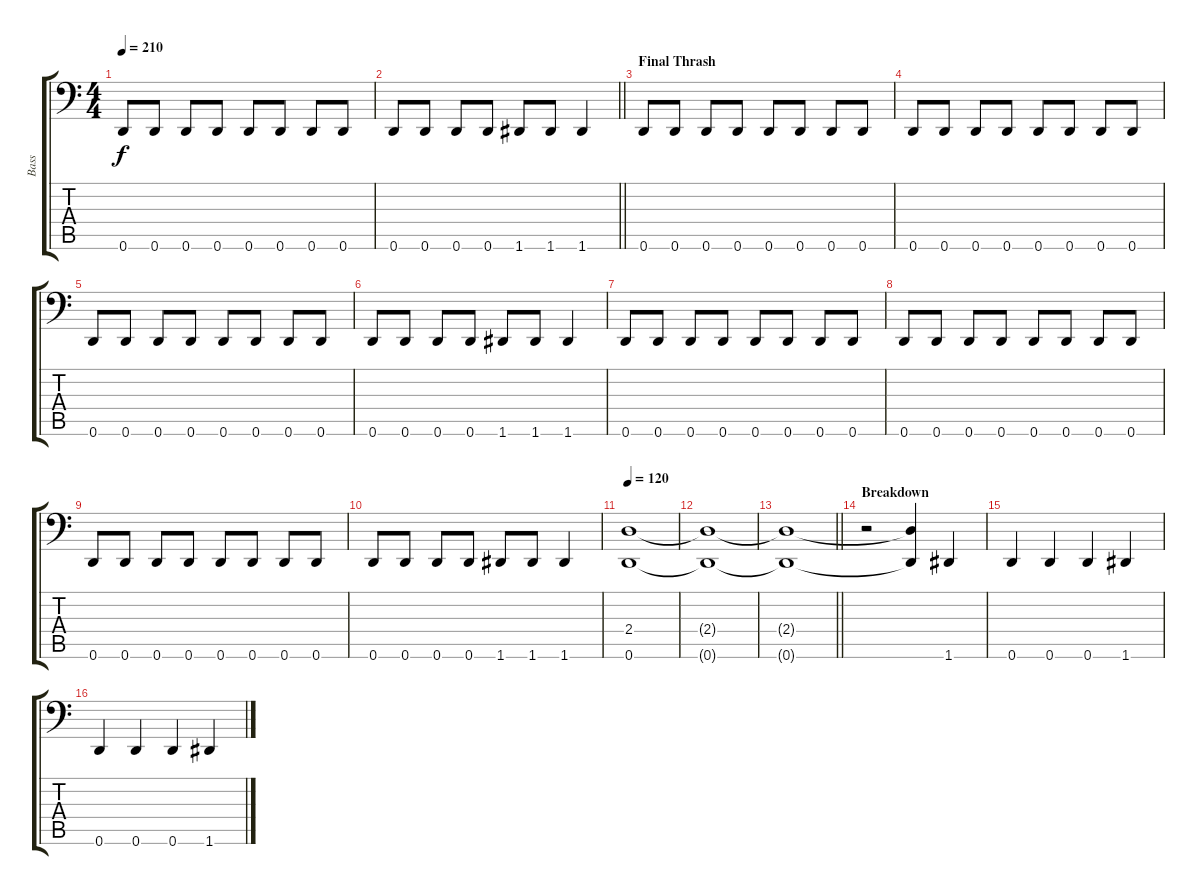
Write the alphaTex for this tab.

\track ("Bass" "Bass") {instrument electricbassfinger}
\staff {score tabs}
\tuning (D3 A2 F2 C2 G1 D1) {hide}
\ts (4 4)
\tempo 210
\clef f4
\ks c
0.6.8{dy f} 0.6.8 0.6.8 0.6.8 0.6.8 0.6.8 0.6.8 0.6.8 |
\barLineRight lightlight
0.6.8 0.6.8 0.6.8 0.6.8 1.6.8 1.6.8 1.6.4 |
\section ("" "Final Thrash")
0.6.8 0.6.8 0.6.8 0.6.8 0.6.8 0.6.8 0.6.8 0.6.8 |
0.6.8 0.6.8 0.6.8 0.6.8 0.6.8 0.6.8 0.6.8 0.6.8 |
0.6.8 0.6.8 0.6.8 0.6.8 0.6.8 0.6.8 0.6.8 0.6.8 |
0.6.8 0.6.8 0.6.8 0.6.8 1.6.8 1.6.8 1.6.4 |
0.6.8 0.6.8 0.6.8 0.6.8 0.6.8 0.6.8 0.6.8 0.6.8 |
0.6.8 0.6.8 0.6.8 0.6.8 0.6.8 0.6.8 0.6.8 0.6.8 |
0.6.8 0.6.8 0.6.8 0.6.8 0.6.8 0.6.8 0.6.8 0.6.8 |
0.6.8 0.6.8 0.6.8 0.6.8 1.6.8 1.6.8 1.6.4 |
\tempo 120
(2.4 0.6).1 |
(2.4{t} 0.6{t}).1 |
\barLineRight lightlight
(2.4{t} 0.6{t}).1 |
\section ("" "Breakdown")
r.2 (2.4{t} 0.6{t}).4 1.6.4 |
0.6.4 0.6.4 0.6.4 1.6.4 |
0.6.4 0.6.4 0.6.4 1.6.4
